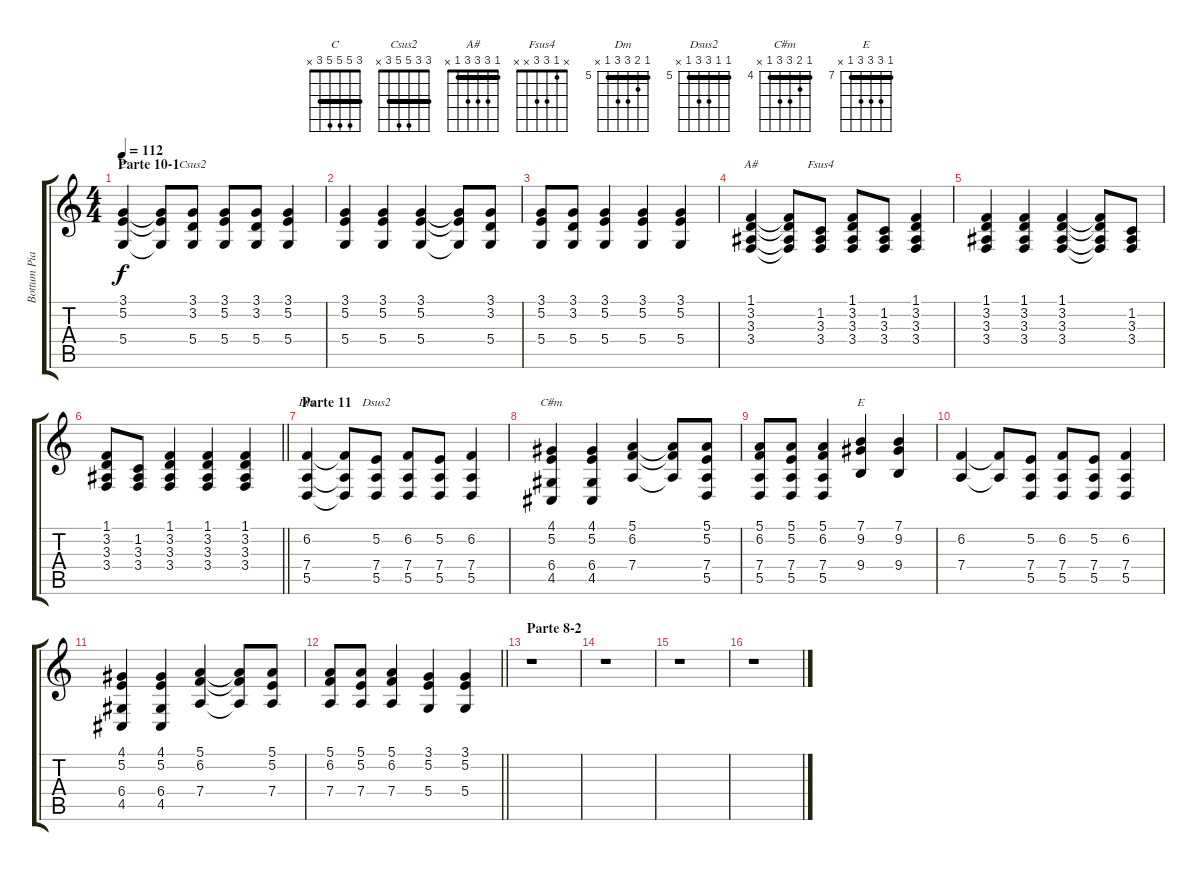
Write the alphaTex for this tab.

\track ("Bottum Piano" "Bottum Pia") {instrument acousticgrandpiano}
\staff {score tabs}
\tuning (E4 B3 G3 D3 A2 E2) {hide}
\chord ("C" 3 5 5 5 3 x) {barre 3}
\chord ("Csus2" 3 3 5 5 3 x) {barre 3}
\chord ("A#" 1 3 3 3 1 x) {barre 1}
\chord ("Fsus4" x 1 3 3 x x)
\chord ("Dm" 5 6 7 7 5 x) {firstfret 5 barre 5}
\chord ("Dsus2" 5 5 7 7 5 x) {firstfret 5 barre 5}
\chord ("C#m" 4 5 6 6 4 x) {firstfret 4 barre 4}
\chord ("E" 7 9 9 9 7 x) {firstfret 7 barre 7}
\ts (4 4)
\section ("" "Parte 10-1")
\tempo 112
\clef g2
\ks c
(3.1 5.2 5.4).4{ch "C" dy f} (3.1{t} 5.2{t} 5.4{t}).8 (3.1 3.2 5.4).8{ch "Csus2"} (3.1 5.2 5.4).8 (3.1 3.2 5.4).8 (3.1 5.2 5.4).4 |
(3.1 5.2 5.4).4 (3.1 5.2 5.4).4 (3.1 5.2 5.4).4 (3.1{t} 5.2{t} 5.4{t}).8 (3.1 3.2 5.4).8 |
(3.1 5.2 5.4).8 (3.1 3.2 5.4).8 (3.1 5.2 5.4).4 (3.1 5.2 5.4).4 (3.1 5.2 5.4).4 |
(1.1 3.2 3.3 3.4).4{ch "A#"} (1.1{t} 3.2{t} 3.3{t} 3.4{t}).8 (1.2 3.3 3.4).8{ch "Fsus4"} (1.1 3.2 3.3 3.4).8 (1.2 3.3 3.4).8 (1.1 3.2 3.3 3.4).4 |
(1.1 3.2 3.3 3.4).4 (1.1 3.2 3.3 3.4).4 (1.1 3.2 3.3 3.4).4 (1.1{t} 3.2{t} 3.3{t} 3.4{t}).8 (1.2 3.3 3.4).8 |
\barLineRight lightlight
(1.1 3.2 3.3 3.4).8 (1.2 3.3 3.4).8 (1.1 3.2 3.3 3.4).4 (1.1 3.2 3.3 3.4).4 (1.1 3.2 3.3 3.4).4 |
\section ("" "Parte 11")
(6.2 7.4 5.5).4{ch "Dm"} (6.2{t} 7.4{t} 5.5{t}).8 (5.2 7.4 5.5).8{ch "Dsus2"} (6.2 7.4 5.5).8 (5.2 7.4 5.5).8 (6.2 7.4 5.5).4 |
(4.1 5.2 6.4 4.5).4{ch "C#m"} (4.1 5.2 6.4 4.5).4 (5.1 6.2 7.4).4 (5.1{t} 6.2{t} 7.4{t}).8 (5.1 5.2 7.4 5.5).8 |
(5.1 6.2 7.4 5.5).8 (5.1 5.2 7.4 5.5).8 (5.1 6.2 7.4 5.5).4 (7.1 9.2 9.4).4{ch "E"} (7.1 9.2 9.4).4 |
(6.2 7.4).4 (6.2{t} 7.4{t}).8 (5.2 7.4 5.5).8 (6.2 7.4 5.5).8 (5.2 7.4 5.5).8 (6.2 7.4 5.5).4 |
(4.1 5.2 6.4 4.5).4 (4.1 5.2 6.4 4.5).4 (5.1 6.2 7.4).4 (5.1{t} 6.2{t} 7.4{t}).8 (5.1 5.2 7.4).8 |
\barLineRight lightlight
(5.1 6.2 7.4).8 (5.1 5.2 7.4).8 (5.1 6.2 7.4).4 (3.1 5.2 5.4).4 (3.1 5.2 5.4).4 |
\section ("" "Parte 8-2")
r.1 |
r.1 |
r.1 |
r.1
